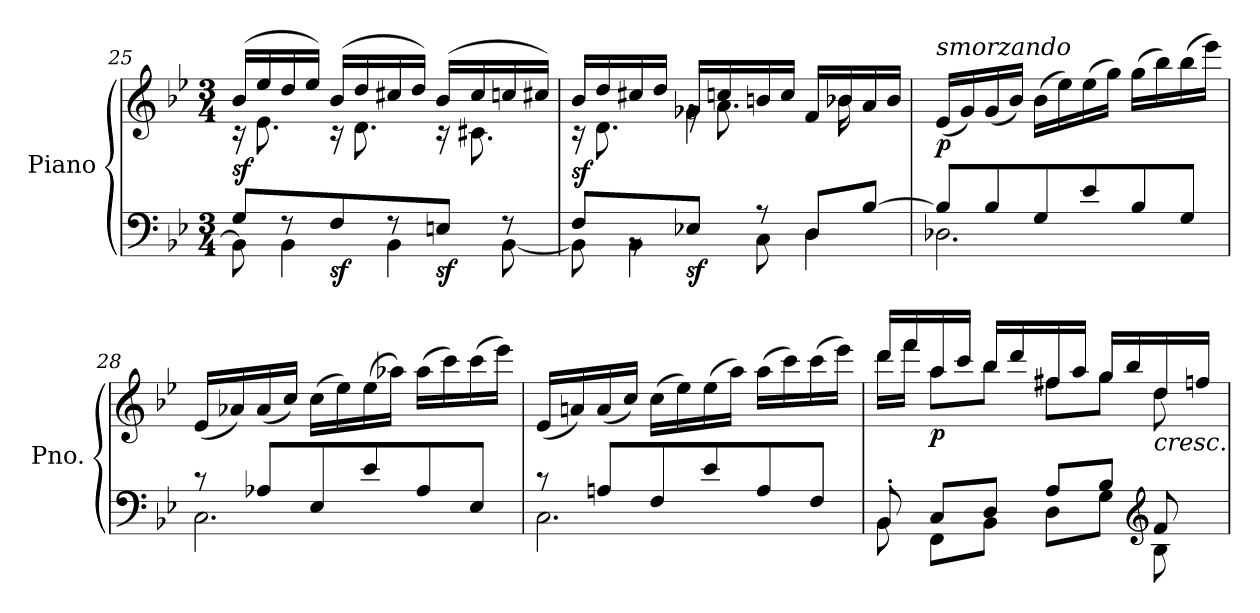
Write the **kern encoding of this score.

**kern	**kern	**dynam
*part1	*part1	*part1
*staff2	*staff1	*staff1/2
*I"Piano	*	*
*I'Pno.	*	*
*clefF4	*clefG2	*
*k[b-e-]	*k[b-e-]	*
*M3/4	*M3/4	*
=25	=25	=25
*^	*^	*
!	!	!	!	!LO:DY:a=2
8G/L	8BB-\]	(>16b-/LL	16r	sf
.	.	16ee-/	8.e-\	.
8r	4BB-\	16dd/	.	.
.	.	16ee-/JJ)	.	.
!	!	!	!	!LO:DY:b=2
8F/	.	(>16b-/LL	16r	sf
.	.	16dd/	8.d\	.
8r	4BB-\	16cc#X/	.	.
.	.	16dd/JJ)	.	.
!	!	!	!	!LO:DY:b=2
8En/J	.	(>16b-/LL	16r	sf
.	.	16cc#/	8.c#X\	.
8r	[8BB-\	16ccn/	.	.
.	.	16cc#X/JJ)	.	.
!!LO:PB:g=z
=26	=26	=26	=26	=26
*	*	*	*^	*
!	!	!	!	!	!LO:DY:a=2
8F/L	8BB-\]	16b-/LL	16r	4ryy	sf
.	.	16dd/	8.d\	.	.
8rBB	4BB-\	16cc#X/	.	.	.
.	.	16dd/JJ	.	.	.
!	!	!	!	!	!LO:DY:b=2
8E-X/J	.	16g-X/LL	16rg	4g-\	sf
.	.	16ccn/	8.a\	.	.
8r	8C\	16bn/	.	.	.
.	.	16cc/JJ	.	.	.
8D/L	4D\	16f/LL	16ryy	4ryy	.
.	.	16b-X/	16b-\	.	.
[8B-/J	.	16a/	8ryy	.	.
.	.	16b-/JJ	.	.	.
*	*	*v	*v	*v	*
=27	=27	=27	=27
!	!	!LO:TX:a:i:t=smorzando	!
!	!	!	!LO:DY:b
8B-/L]	2.D-X\	(<16e-/LL	p
.	.	16g/)	.
8B-/	.	(<16g/	.
.	.	16b-/JJ)	.
8G/	.	(>16b-\LL	.
.	.	16ee-\)	.
8e-/	.	(>16ee-\	.
.	.	16gg\JJ)	.
8B-/	.	(>16gg\LL	.
.	.	16bb-\)	.
8G/J	.	(>16bb-\	.
.	.	16eee-\JJ)	.
=28	=28	=28	=28
8r	2.C\	(<16e-/LL	.
.	.	16a-X/)	.
8A-X/L	.	(<16a-/	.
.	.	16cc/JJ)	.
8E-/	.	(>16cc\LL	.
.	.	16ee-\)	.
8e-/	.	(>16ee-\	.
.	.	16aa-X\JJ)	.
8A-/	.	(>16aa-\LL	.
.	.	16ccc\)	.
8E-/J	.	(>16ccc\	.
.	.	16eee-\JJ)	.
!!LO:LB:g=z
=29	=29	=29	=29
8r	2.C\	(<16e-/LL	.
.	.	16an/)	.
8An/L	.	(<16a/	.
.	.	16cc/JJ)	.
8F/	.	(>16cc\LL	.
.	.	16ee-\)	.
8e-/	.	(>16ee-\	.
.	.	16aa\JJ)	.
8A/	.	(>16aa\LL	.
.	.	16ccc\)	.
8F/J	.	(>16ccc\	.
.	.	16eee-\JJ)	.
=30	=30	=30	=30
*	*	*^	*
8BB-'/	8BB-\	16ddd/LL	16ddd\LL	.
.	.	16fff/	16fff\JJ	.
!	!	!	!	!LO:DY:b
8C/L	8FF\L	16aa/	8aa\L	p
.	.	16ccc/JJ	.	.
8D/J	8BB-\J	16bb-/LL	8bb-\J	.
.	.	16ddd/	.	.
8A/L	8D\L	16ff#X/	8ff#\L	.
.	.	16aa/JJ	.	.
8B-/J	8G\J	16gg/LL	8gg\J	.
.	.	16bb-/	.	.
*clefG2	*	*	*	*
!	!	!LO:TX:b:i:t=cresc.	!	!
8f/L	8B-\L	16dd/	8dd\L	.
.	.	16ffn/JJ	.	.
*v	*v	*	*	*
*	*v	*v	*
=	=	=
*-	*-	*-
